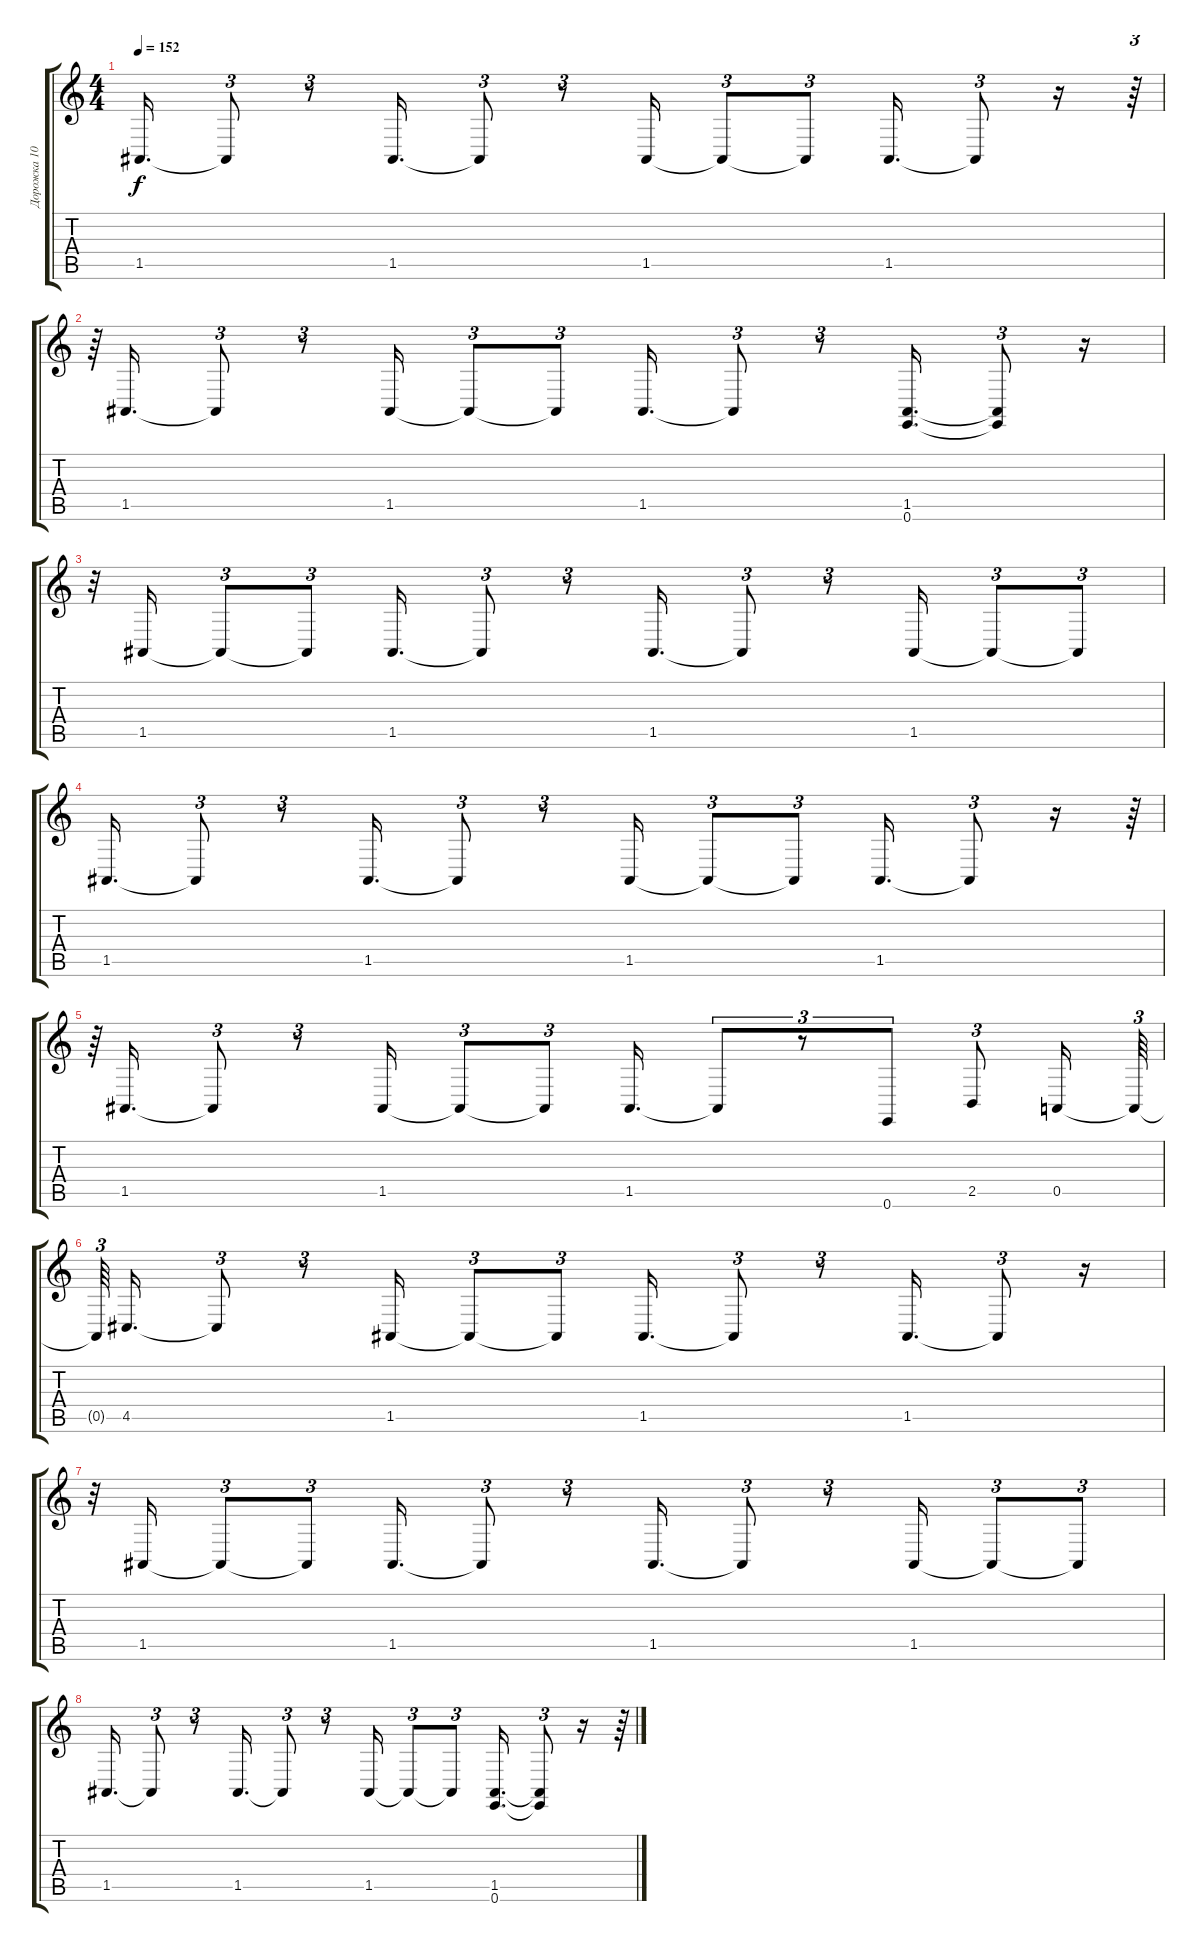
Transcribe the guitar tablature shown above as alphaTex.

\track ("Дорожка 10" "Дорожка 10") {instrument brightacousticpiano}
\staff {score tabs}
\tuning (E4 B3 G3 D3 A2 E2) {hide}
\ts (4 4)
\tempo 152
\clef g2
\ks c
1.5.16{d dy f} 1.5{t}.8{tu (3 2)} r.8{tu (3 2)} 1.5.16{d} 1.5{t}.8{tu (3 2)} r.8{tu (3 2)} 1.5.16 1.5{t}.8{tu (3 2)} 1.5{t}.8{tu (3 2)} 1.5.16{d} 1.5{t}.8{tu (3 2)} r.16 r.64{tu (3 2)} |
r.64{tu (3 2)} 1.5.16{d} 1.5{t}.8{tu (3 2)} r.8{tu (3 2)} 1.5.16 1.5{t}.8{tu (3 2)} 1.5{t}.8{tu (3 2)} 1.5.16{d} 1.5{t}.8{tu (3 2)} r.8{tu (3 2)} (1.5 0.6).16{d} (1.5{t} 0.6{t}).8{tu (3 2)} r.16 |
r.32{tu (3 2)} 1.5.16 1.5{t}.8{tu (3 2)} 1.5{t}.8{tu (3 2)} 1.5.16{d} 1.5{t}.8{tu (3 2)} r.8{tu (3 2)} 1.5.16{d} 1.5{t}.8{tu (3 2)} r.8{tu (3 2)} 1.5.16 1.5{t}.8{tu (3 2)} 1.5{t}.8{tu (3 2)} |
1.5.16{d} 1.5{t}.8{tu (3 2)} r.8{tu (3 2)} 1.5.16{d} 1.5{t}.8{tu (3 2)} r.8{tu (3 2)} 1.5.16 1.5{t}.8{tu (3 2)} 1.5{t}.8{tu (3 2)} 1.5.16{d} 1.5{t}.8{tu (3 2)} r.16 r.64{tu (3 2)} |
r.64{tu (3 2)} 1.5.16{d} 1.5{t}.8{tu (3 2)} r.8{tu (3 2)} 1.5.16 1.5{t}.8{tu (3 2)} 1.5{t}.8{tu (3 2)} 1.5.16{d} 1.5{t}.8{tu (3 2)} r.8{tu (3 2)} 0.6.8{tu (3 2)} 2.5.8{tu (3 2)} 0.5.16 0.5{t}.64{tu (3 2)} |
0.5{t}.64{tu (3 2) beam splitsecondary} 4.5.16{d} 4.5{t}.8{tu (3 2)} r.8{tu (3 2)} 1.5.16 1.5{t}.8{tu (3 2)} 1.5{t}.8{tu (3 2)} 1.5.16{d} 1.5{t}.8{tu (3 2)} r.8{tu (3 2)} 1.5.16{d} 1.5{t}.8{tu (3 2)} r.16 |
r.32{tu (3 2)} 1.5.16 1.5{t}.8{tu (3 2)} 1.5{t}.8{tu (3 2)} 1.5.16{d} 1.5{t}.8{tu (3 2)} r.8{tu (3 2)} 1.5.16{d} 1.5{t}.8{tu (3 2)} r.8{tu (3 2)} 1.5.16 1.5{t}.8{tu (3 2)} 1.5{t}.8{tu (3 2)} |
1.5.16{d} 1.5{t}.8{tu (3 2)} r.8{tu (3 2)} 1.5.16{d} 1.5{t}.8{tu (3 2)} r.8{tu (3 2)} 1.5.16 1.5{t}.8{tu (3 2)} 1.5{t}.8{tu (3 2)} (1.5 0.6).16{d} (1.5{t} 0.6{t}).8{tu (3 2)} r.16 r.64{tu (3 2)}
